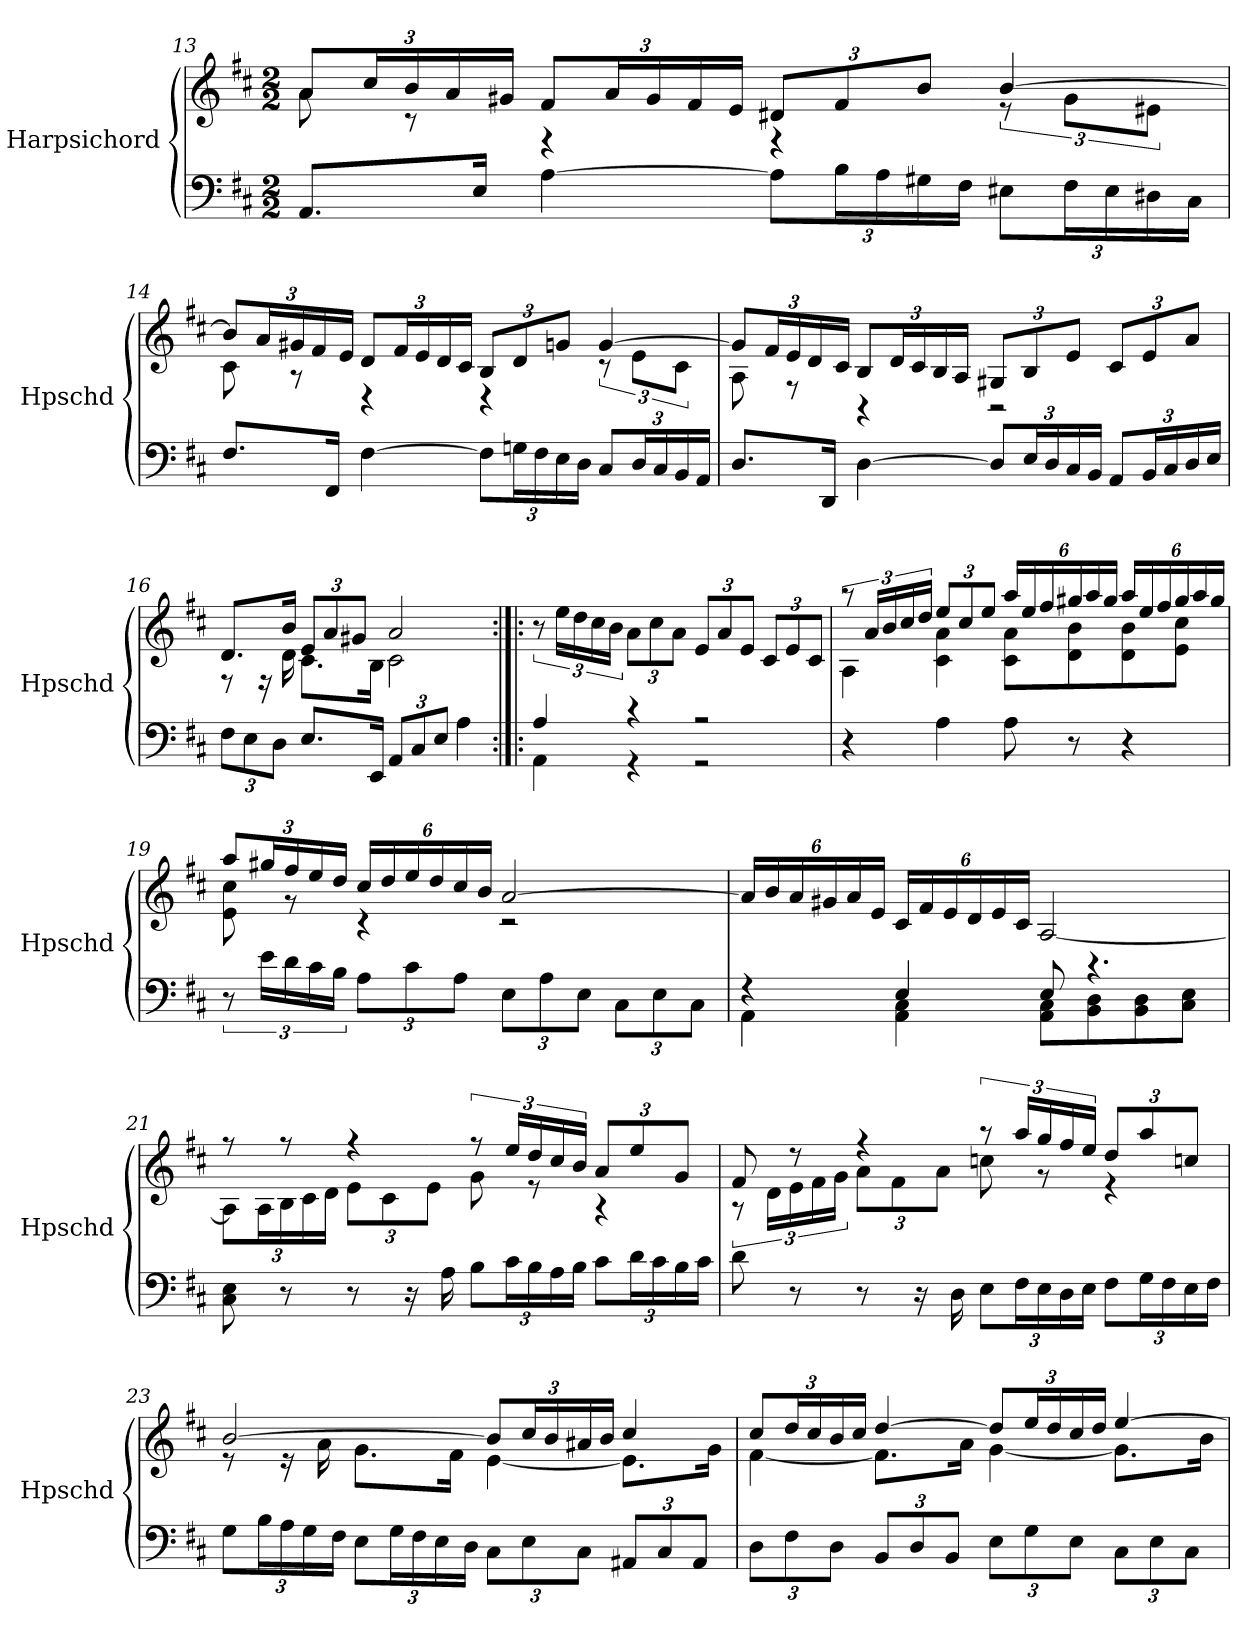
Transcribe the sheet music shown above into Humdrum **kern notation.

**kern	**kern
*part1	*part1
*staff2	*staff1
*I"Harpsichord	*
*I'Hpschd	*
*clefF4	*clefG2
*k[f#c#]	*k[f#c#]
*D:	*D:
*M2/2	*M2/2
=13	=13
*	*^
8.AA/L	12a/L	8a\
.	24cc#/L	.
.	24b/	8r
.	24a/	.
16E/Jk	.	.
.	24g#X/JJ	.
[4A\	12f#/L	4r
.	24a/L	.
.	24g#/	.
.	24f#/	.
.	24e/JJ	.
12A\L]	12d#X/L	4r
24B\L	12f#/	.
24A\	.	.
24G#X\	12b/J	.
24F#\JJ	.	.
12E#X\L	[4b/	12r
24F#\L	.	12g#\L
24E#\	.	.
24D#X\	.	12e#X\J
24C#\JJ	.	.
=14	=14	=14
8.F#/L	12b/L]	8c#\
.	24a/L	.
.	24g#X/	8r
.	24f#/	.
16FF#/Jk	.	.
.	24e/JJ	.
[4F#\	12d/L	4r
.	24f#/L	.
.	24e/	.
.	24d/	.
.	24c#/JJ	.
12F#\L]	12B/L	4r
24Gn\L	12d/	.
24F#\	.	.
24E\	12gn/J	.
24D\JJ	.	.
12C#/L	[4g/	12r
24D/L	.	12e\L
24C#/	.	.
24BB/	.	12c#\J
24AA/JJ	.	.
=15	=15	=15
8.D/L	12g/L]	8A\
.	24f#/L	.
.	24e/	8r
.	24d/	.
16DD/Jk	.	.
.	24c#/JJ	.
[4D\	12B/L	4r
.	24d/L	.
.	24c#/	.
.	24B/	.
.	24A/JJ	.
12D/L]	12G#X/L	2r
24E/L	12B/	.
24D/	.	.
24C#/	12e/J	.
24BB/JJ	.	.
12AA/L	12c#/L	.
24BB/L	12e/	.
24C#/	.	.
24D/	12a/J	.
24E/JJ	.	.
=16	=16	=16
12F#\L	8.d/L	8r
12E\	.	.
.	.	16r
12D\J	.	.
.	16b/Jk	16d\
8.E/L	12e/L	8.c#\L
.	12a/	.
.	12g#X/J	.
16EE/Jk	.	16B\Jk
12AA/L	2a/	2c#\
12C#/	.	.
12E/J	.	.
4A\	.	.
*	*v	*v
=17:|!|:	=17:|!|:
*^	*
4A/	4AA\	12r
.	.	24ee\LL
.	.	24dd\
.	.	24cc#\
.	.	24b\JJ
4r	4r	12a\L
.	.	12cc#\
.	.	12a\J
2r	2r	12e/L
.	.	12a/
.	.	12e/J
.	.	12c#/L
.	.	12e/
.	.	12c#/J
*v	*v	*
=18	=18
*	*^
4r	12r	4A\
.	24a/LL	.
.	24b/	.
.	24cc#/	.
.	24dd/JJ	.
4A\	12ee/L	4c#\ 4a\
.	12cc#/	.
.	12ee/J	.
8A\	24aa/LL	8c#\ 8a\L
.	24ee/	.
.	24ff#/	.
8r	24gg#X/	8d\ 8b\
.	24aa/	.
.	24gg#/JJ	.
4r	24aa/LL	8d\ 8b\
.	24ee/	.
.	24ff#/	.
.	24gg#/	8e\ 8cc#\J
.	24aa/	.
.	24gg#/JJ	.
=19	=19	=19
12r	12aa/L	8e\ 8cc#\
24e\LL	24gg#X/L	.
24d\	24ff#/	8r
24c#\	24ee/	.
24B\JJ	24dd/JJ	.
12A\L	24cc#/LL	4r
.	24dd/	.
12c#\	24ee/	.
.	24dd/	.
12A\J	24cc#/	.
.	24b/JJ	.
12E\L	[2a/	2r
12A\	.	.
12E\J	.	.
12C#\L	.	.
12E\	.	.
12C#\J	.	.
*	*v	*v
=20	=20
*^	*
4r	4AA\	24a/LL]
.	.	24b/
.	.	24a/
.	.	24g#X/
.	.	24a/
.	.	24e/JJ
4E/	4AA\ 4C#\	24c#/LL
.	.	24f#/
.	.	24e/
.	.	24d/
.	.	24e/
.	.	24c#/JJ
8E/	8AA\ 8C#\L	[2A/
4.r	8BB\ 8D\	.
.	8BB\ 8D\	.
.	8C#\ 8E\J	.
*v	*v	*
=21	=21
*	*^
8C#\ 8E\	8r	12A\L]
.	.	24A\L
8r	8r	24B\
.	.	24c#\
.	.	24d\JJ
8r	4r	12e\L
.	.	12c#\
16r	.	.
.	.	12e\J
16A\	.	.
12B\L	12r	8g\
24c#\L	24ee/LL	.
24B\	24dd/	8r
24A\	24cc#/	.
24B\JJ	24b/JJ	.
12c#\L	12a/L	4r
24d\L	12ee/	.
24c#\	.	.
24B\	12g/J	.
24c#\JJ	.	.
=22	=22	=22
8d\	8f#/	12r
.	.	24d\LL
8r	8r	24e\
.	.	24f#\
.	.	24g\JJ
8r	4r	12a\L
.	.	12f#\
16r	.	.
.	.	12a\J
16D\	.	.
12E\L	12r	8ccn\
24F#\L	24aa/LL	.
24E\	24gg/	8r
24D\	24ff#/	.
24E\JJ	24ee/JJ	.
12F#\L	12dd/L	4r
24G\L	12aa/	.
24F#\	.	.
24E\	12ccn/J	.
24F#\JJ	.	.
=23	=23	=23
12G\L	[2b/	8r
24B\L	.	.
24A\	.	16r
24G\	.	.
.	.	16a\
24F#\JJ	.	.
12E\L	.	8.g\L
24G\L	.	.
24F#\	.	.
24E\	.	.
.	.	16f#\Jk
24D\JJ	.	.
12C#\L	12b/L]	[4e\
12E\	24cc#/L	.
.	24b/	.
12C#\J	24a#X/	.
.	24b/JJ	.
12AA#X/L	4cc#/	8.e\L]
12C#/	.	.
12AA#/J	.	.
.	.	16g\Jk
=24	=24	=24
12D\L	12cc#/L	[4f#\
12F#\	24dd/L	.
.	24cc#/	.
12D\J	24b/	.
.	24cc#/JJ	.
12BB/L	[4dd/	8.f#\L]
12D/	.	.
12BB/J	.	.
.	.	16a\Jk
12E\L	12dd/L]	[4g\
12G\	24ee/L	.
.	24dd/	.
12E\J	24cc#/	.
.	24dd/JJ	.
12C#\L	[4ee/	8.g\L]
12E\	.	.
12C#\J	.	.
.	.	16b\Jk
*	*v	*v
=	=
*-	*-
